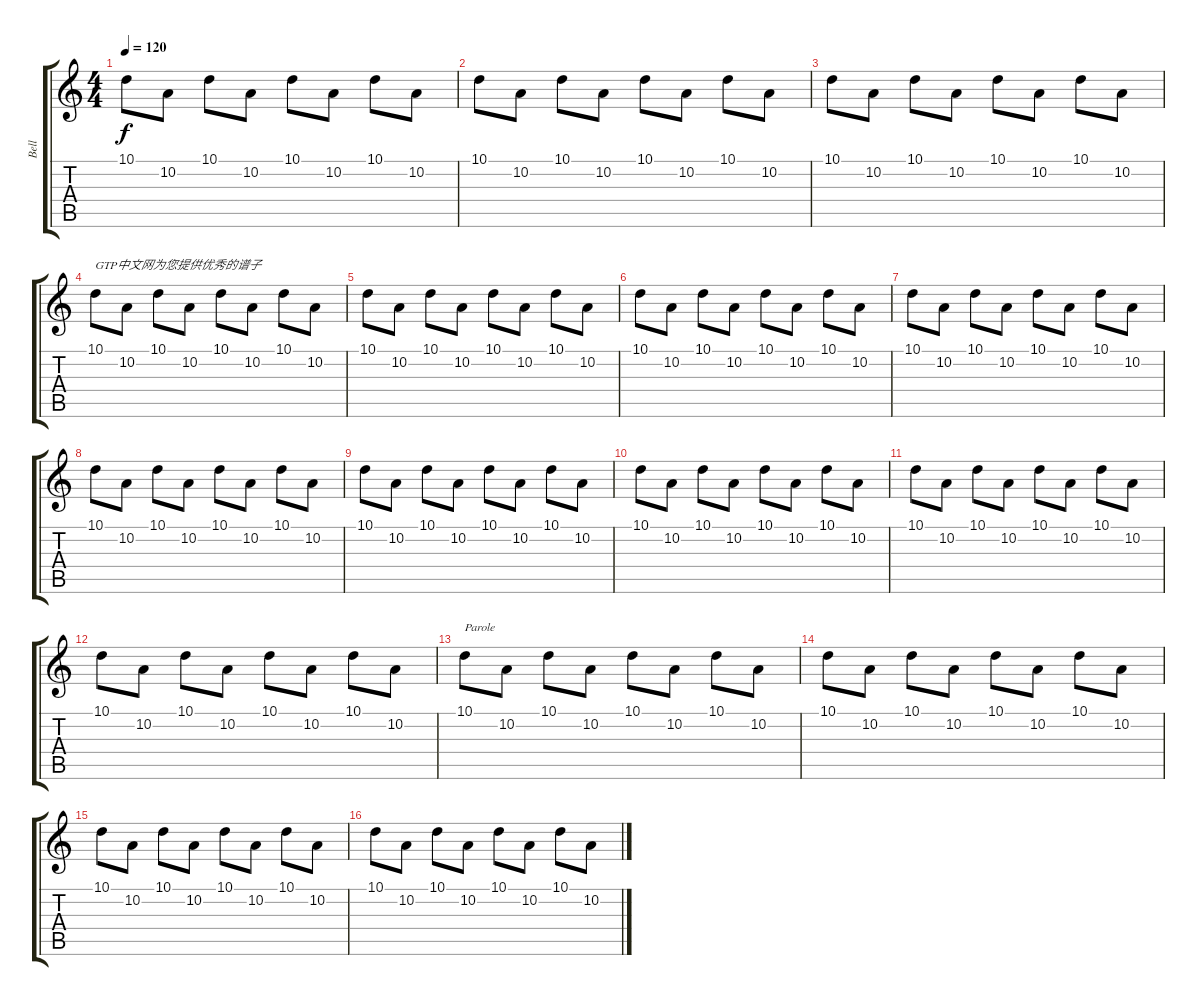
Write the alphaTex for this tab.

\track ("Bell" "Bell") {instrument koto}
\staff {score tabs}
\tuning (E4 B3 G3 D3 A2 E2) {hide}
\ts (4 4)
\tempo 120
\clef g2
\ks c
10.1.8{dy f instrument koto} 10.2.8 10.1.8 10.2.8 10.1.8 10.2.8 10.1.8 10.2.8 |
10.1.8 10.2.8 10.1.8 10.2.8 10.1.8 10.2.8 10.1.8 10.2.8 |
10.1.8 10.2.8 10.1.8 10.2.8 10.1.8 10.2.8 10.1.8 10.2.8 |
10.1.8{txt "GTP中文网为您提供优秀的谱子"} 10.2.8 10.1.8 10.2.8 10.1.8 10.2.8 10.1.8 10.2.8 |
10.1.8 10.2.8 10.1.8 10.2.8 10.1.8 10.2.8 10.1.8 10.2.8 |
10.1.8 10.2.8 10.1.8 10.2.8 10.1.8 10.2.8 10.1.8 10.2.8 |
10.1.8 10.2.8 10.1.8 10.2.8 10.1.8 10.2.8 10.1.8 10.2.8 |
10.1.8 10.2.8 10.1.8 10.2.8 10.1.8 10.2.8 10.1.8 10.2.8 |
10.1.8 10.2.8 10.1.8 10.2.8 10.1.8 10.2.8 10.1.8 10.2.8 |
10.1.8 10.2.8 10.1.8 10.2.8 10.1.8 10.2.8 10.1.8 10.2.8 |
10.1.8 10.2.8 10.1.8 10.2.8 10.1.8 10.2.8 10.1.8 10.2.8 |
10.1.8 10.2.8 10.1.8 10.2.8 10.1.8 10.2.8 10.1.8 10.2.8 |
10.1.8{txt "Parole"} 10.2.8 10.1.8 10.2.8 10.1.8 10.2.8 10.1.8 10.2.8 |
10.1.8 10.2.8 10.1.8 10.2.8 10.1.8 10.2.8 10.1.8 10.2.8 |
10.1.8 10.2.8 10.1.8 10.2.8 10.1.8 10.2.8 10.1.8 10.2.8 |
10.1.8 10.2.8 10.1.8 10.2.8 10.1.8 10.2.8 10.1.8 10.2.8
